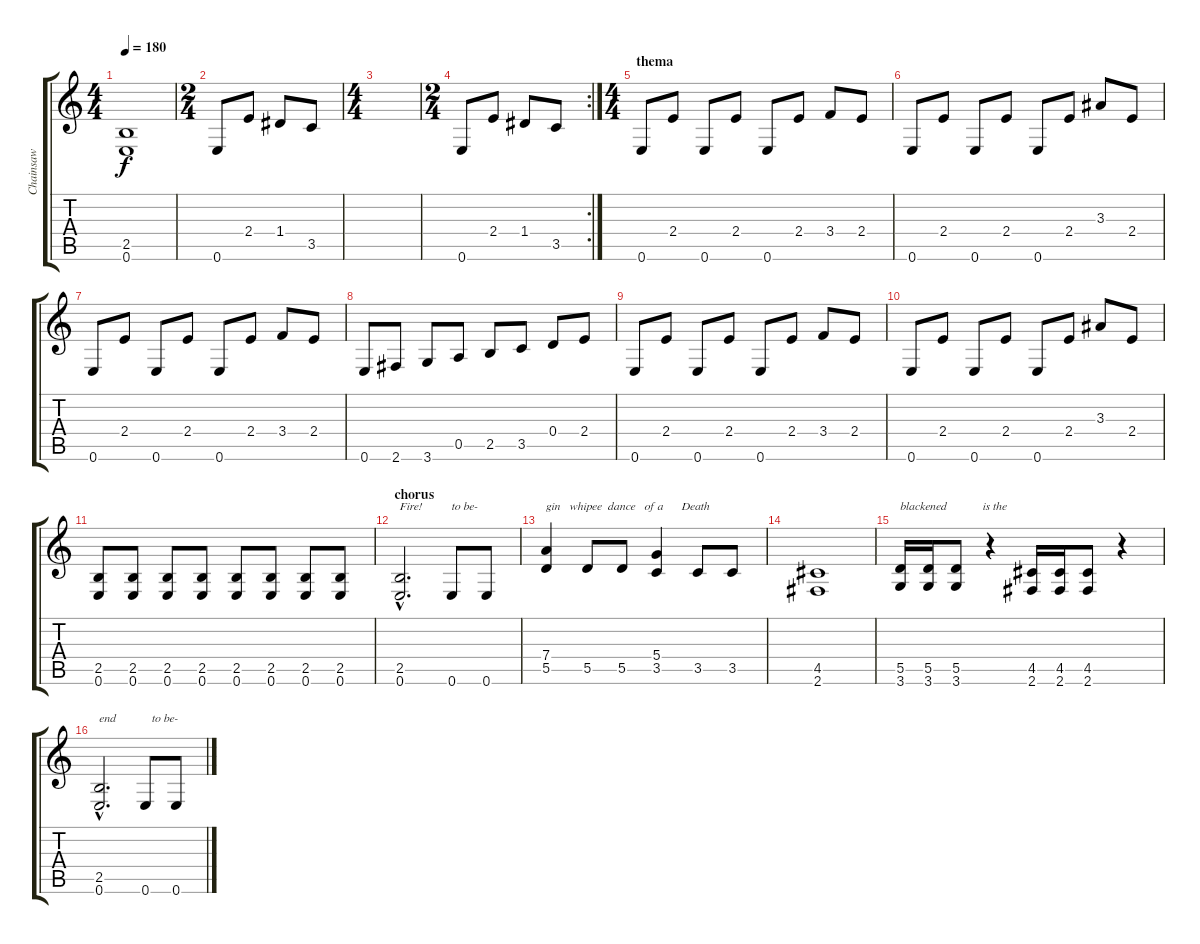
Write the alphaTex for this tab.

\track ("Chainsaw" "Chainsaw") {instrument distortionguitar}
\staff {score tabs}
\tuning (E4 B3 G3 D3 A2 E2) {hide}
\ts (4 4)
\tempo 180
\clef g2
\ks c
(2.5 0.6).1{dy f} |
\ts (2 4)
0.6.8 2.4.8 1.4.8 3.5.8 |
\ts (4 4)
|
\rc 2
\ts (2 4)
0.6.8 2.4.8 1.4.8 3.5.8 |
\ts (4 4)
\section ("" "thema")
0.6.8 2.4.8 0.6.8 2.4.8 0.6.8 2.4.8 3.4.8 2.4.8 |
0.6.8 2.4.8 0.6.8 2.4.8 0.6.8 2.4.8 3.3.8 2.4.8 |
0.6.8 2.4.8 0.6.8 2.4.8 0.6.8 2.4.8 3.4.8 2.4.8 |
0.6.8 2.6.8 3.6.8 0.5.8 2.5.8 3.5.8 0.4.8 2.4.8 |
0.6.8 2.4.8 0.6.8 2.4.8 0.6.8 2.4.8 3.4.8 2.4.8 |
0.6.8 2.4.8 0.6.8 2.4.8 0.6.8 2.4.8 3.3.8 2.4.8 |
(2.5 0.6).8 (2.5 0.6).8 (2.5 0.6).8 (2.5 0.6).8 (2.5 0.6).8 (2.5 0.6).8 (2.5 0.6).8 (2.5 0.6).8 |
\section ("" "chorus")
(2.5{hac} 0.6{hac}).2{d txt "Fire!"} 0.6.8{txt "to be-"} 0.6.8 |
(7.4 5.5).4{txt "gin   whipee  dance   of a      Death"} 5.5.8 5.5.8 (5.4 3.5).4 3.5.8 3.5.8 |
(4.5 2.6).1 |
(5.5 3.6).16{txt "blackened            is the"} (5.5 3.6).16 (5.5 3.6).8 r.4 (4.5 2.6).16 (4.5 2.6).16 (4.5 2.6).8 r.4 |
(2.5{hac} 0.6{hac}).2{d txt "end            to be-"} 0.6.8 0.6.8
